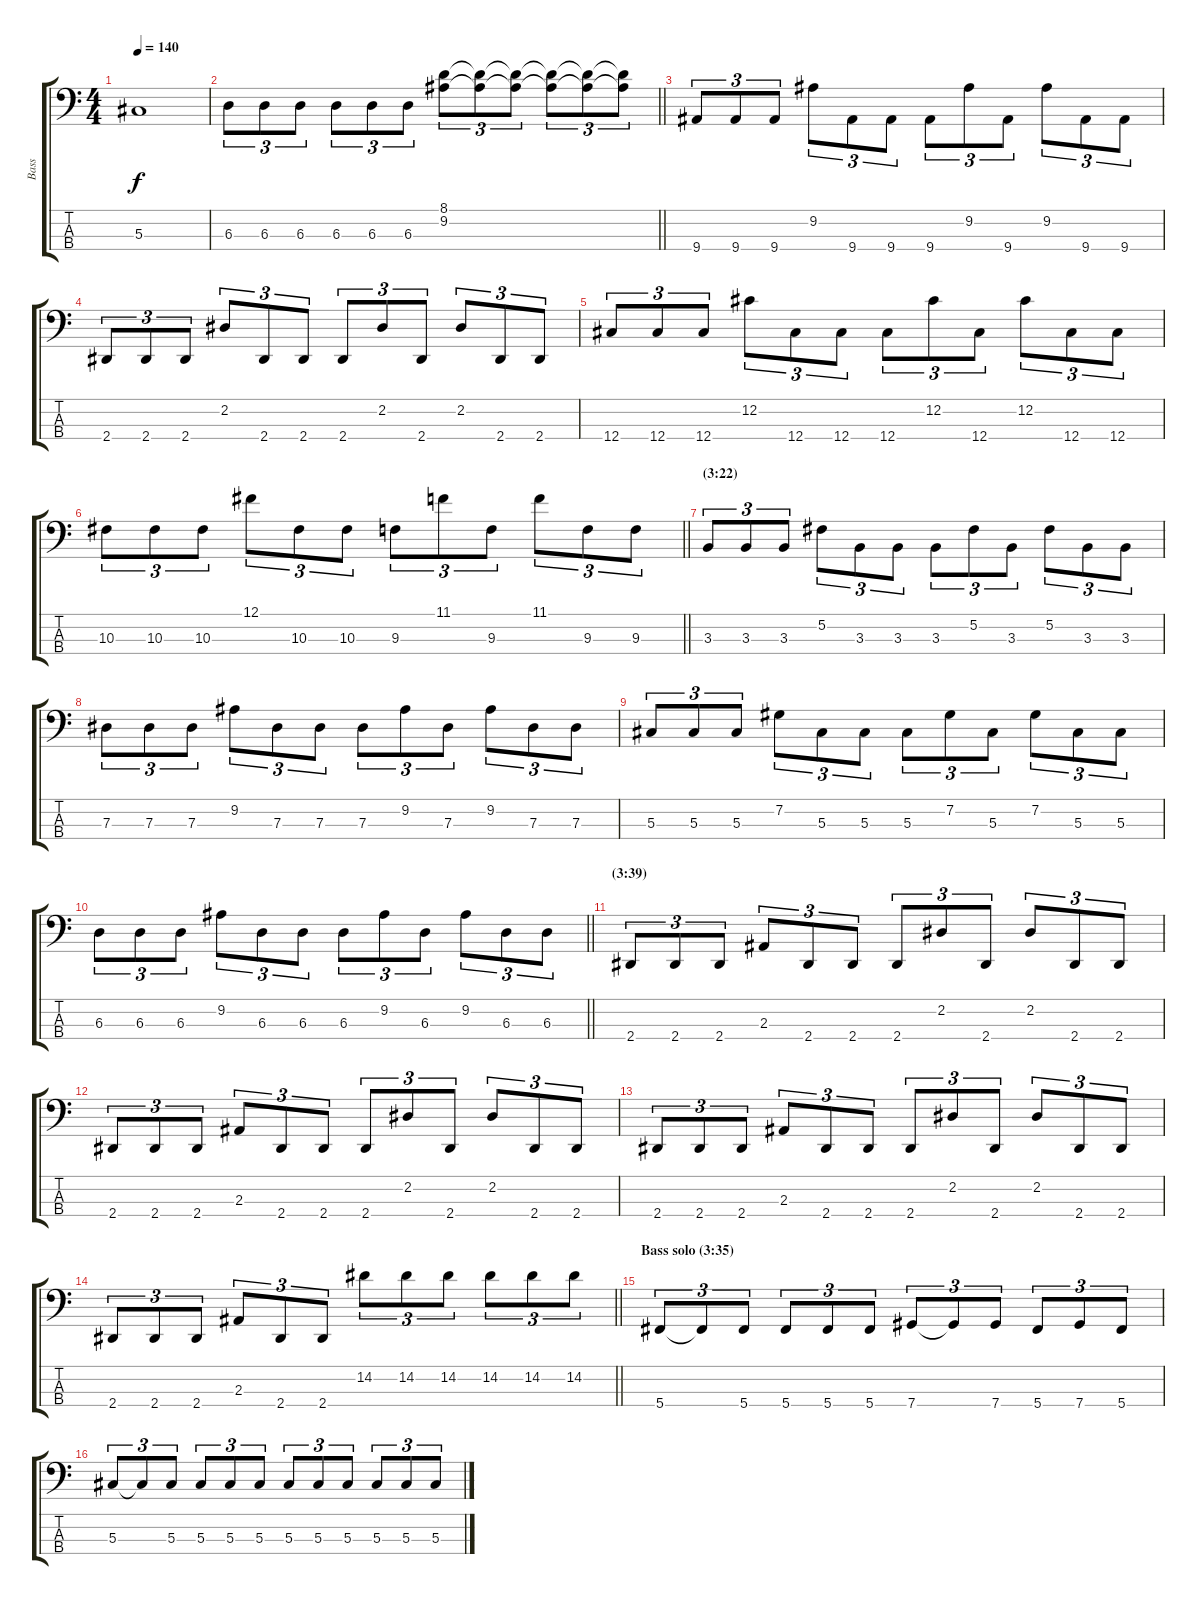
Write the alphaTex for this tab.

\track ("Bass" "Bass") {instrument electricbassfinger}
\staff {score tabs}
\tuning (Gb2 Db2 Ab1 Db1) {hide}
\ts (4 4)
\tempo 140
\clef f4
\ks c
5.3.1{dy f} |
\barLineRight lightlight
6.3.8{tu (3 2)} 6.3.8{tu (3 2)} 6.3.8{tu (3 2)} 6.3.8{tu (3 2)} 6.3.8{tu (3 2)} 6.3.8{tu (3 2)} (8.1 9.2).8{tu (3 2)} (8.1{t} 9.2{t}).8{tu (3 2)} (8.1{t} 9.2{t}).8{tu (3 2)} (8.1{t} 9.2{t}).8{tu (3 2)} (8.1{t} 9.2{t}).8{tu (3 2)} (8.1{t} 9.2{t}).8{tu (3 2)} |
\section ("" "")
9.4.8{tu (3 2)} 9.4.8{tu (3 2)} 9.4.8{tu (3 2)} 9.2.8{tu (3 2)} 9.4.8{tu (3 2)} 9.4.8{tu (3 2)} 9.4.8{tu (3 2)} 9.2.8{tu (3 2)} 9.4.8{tu (3 2)} 9.2.8{tu (3 2)} 9.4.8{tu (3 2)} 9.4.8{tu (3 2)} |
2.4.8{tu (3 2)} 2.4.8{tu (3 2)} 2.4.8{tu (3 2)} 2.2.8{tu (3 2)} 2.4.8{tu (3 2)} 2.4.8{tu (3 2)} 2.4.8{tu (3 2)} 2.2.8{tu (3 2)} 2.4.8{tu (3 2)} 2.2.8{tu (3 2)} 2.4.8{tu (3 2)} 2.4.8{tu (3 2)} |
12.4.8{tu (3 2)} 12.4.8{tu (3 2)} 12.4.8{tu (3 2)} 12.2.8{tu (3 2)} 12.4.8{tu (3 2)} 12.4.8{tu (3 2)} 12.4.8{tu (3 2)} 12.2.8{tu (3 2)} 12.4.8{tu (3 2)} 12.2.8{tu (3 2)} 12.4.8{tu (3 2)} 12.4.8{tu (3 2)} |
\barLineRight lightlight
10.3.8{tu (3 2)} 10.3.8{tu (3 2)} 10.3.8{tu (3 2)} 12.1.8{tu (3 2)} 10.3.8{tu (3 2)} 10.3.8{tu (3 2)} 9.3.8{tu (3 2)} 11.1.8{tu (3 2)} 9.3.8{tu (3 2)} 11.1.8{tu (3 2)} 9.3.8{tu (3 2)} 9.3.8{tu (3 2)} |
\section ("" "(3:22)")
3.3.8{tu (3 2)} 3.3.8{tu (3 2)} 3.3.8{tu (3 2)} 5.2.8{tu (3 2)} 3.3.8{tu (3 2)} 3.3.8{tu (3 2)} 3.3.8{tu (3 2)} 5.2.8{tu (3 2)} 3.3.8{tu (3 2)} 5.2.8{tu (3 2)} 3.3.8{tu (3 2)} 3.3.8{tu (3 2)} |
7.3.8{tu (3 2)} 7.3.8{tu (3 2)} 7.3.8{tu (3 2)} 9.2.8{tu (3 2)} 7.3.8{tu (3 2)} 7.3.8{tu (3 2)} 7.3.8{tu (3 2)} 9.2.8{tu (3 2)} 7.3.8{tu (3 2)} 9.2.8{tu (3 2)} 7.3.8{tu (3 2)} 7.3.8{tu (3 2)} |
5.3.8{tu (3 2)} 5.3.8{tu (3 2)} 5.3.8{tu (3 2)} 7.2.8{tu (3 2)} 5.3.8{tu (3 2)} 5.3.8{tu (3 2)} 5.3.8{tu (3 2)} 7.2.8{tu (3 2)} 5.3.8{tu (3 2)} 7.2.8{tu (3 2)} 5.3.8{tu (3 2)} 5.3.8{tu (3 2)} |
\barLineRight lightlight
6.3.8{tu (3 2)} 6.3.8{tu (3 2)} 6.3.8{tu (3 2)} 9.2.8{tu (3 2)} 6.3.8{tu (3 2)} 6.3.8{tu (3 2)} 6.3.8{tu (3 2)} 9.2.8{tu (3 2)} 6.3.8{tu (3 2)} 9.2.8{tu (3 2)} 6.3.8{tu (3 2)} 6.3.8{tu (3 2)} |
\section ("" "(3:39)")
2.4.8{tu (3 2)} 2.4.8{tu (3 2)} 2.4.8{tu (3 2)} 2.3.8{tu (3 2)} 2.4.8{tu (3 2)} 2.4.8{tu (3 2)} 2.4.8{tu (3 2)} 2.2.8{tu (3 2)} 2.4.8{tu (3 2)} 2.2.8{tu (3 2)} 2.4.8{tu (3 2)} 2.4.8{tu (3 2)} |
2.4.8{tu (3 2)} 2.4.8{tu (3 2)} 2.4.8{tu (3 2)} 2.3.8{tu (3 2)} 2.4.8{tu (3 2)} 2.4.8{tu (3 2)} 2.4.8{tu (3 2)} 2.2.8{tu (3 2)} 2.4.8{tu (3 2)} 2.2.8{tu (3 2)} 2.4.8{tu (3 2)} 2.4.8{tu (3 2)} |
2.4.8{tu (3 2)} 2.4.8{tu (3 2)} 2.4.8{tu (3 2)} 2.3.8{tu (3 2)} 2.4.8{tu (3 2)} 2.4.8{tu (3 2)} 2.4.8{tu (3 2)} 2.2.8{tu (3 2)} 2.4.8{tu (3 2)} 2.2.8{tu (3 2)} 2.4.8{tu (3 2)} 2.4.8{tu (3 2)} |
\barLineRight lightlight
2.4.8{tu (3 2)} 2.4.8{tu (3 2)} 2.4.8{tu (3 2)} 2.3.8{tu (3 2)} 2.4.8{tu (3 2)} 2.4.8{tu (3 2)} 14.2.8{tu (3 2)} 14.2.8{tu (3 2)} 14.2.8{tu (3 2)} 14.2.8{tu (3 2)} 14.2.8{tu (3 2)} 14.2.8{tu (3 2)} |
\section ("" "Bass solo (3:35)")
5.4.8{tu (3 2)} 5.4{t}.8{tu (3 2)} 5.4.8{tu (3 2)} 5.4.8{tu (3 2)} 5.4.8{tu (3 2)} 5.4.8{tu (3 2)} 7.4.8{tu (3 2)} 7.4{t}.8{tu (3 2)} 7.4.8{tu (3 2)} 5.4.8{tu (3 2)} 7.4.8{tu (3 2)} 5.4.8{tu (3 2)} |
5.3.8{tu (3 2)} 5.3{t}.8{tu (3 2)} 5.3.8{tu (3 2)} 5.3.8{tu (3 2)} 5.3.8{tu (3 2)} 5.3.8{tu (3 2)} 5.3.8{tu (3 2)} 5.3.8{tu (3 2)} 5.3.8{tu (3 2)} 5.3.8{tu (3 2)} 5.3.8{tu (3 2)} 5.3.8{tu (3 2)}
